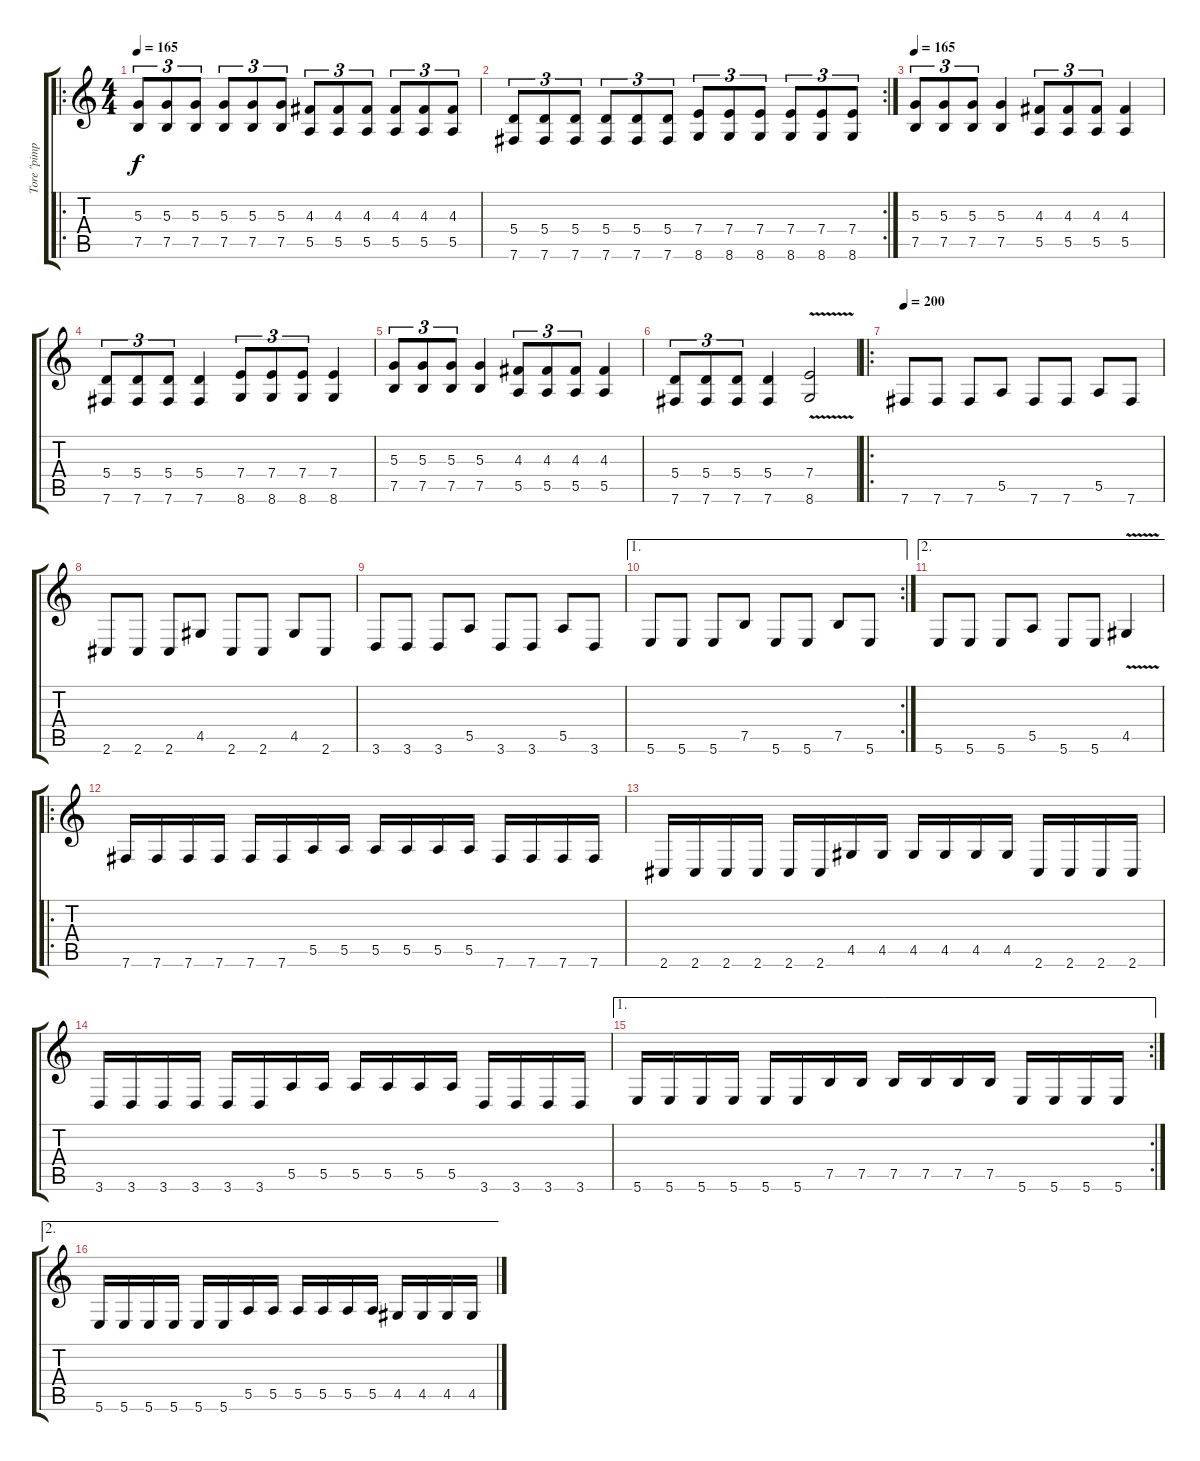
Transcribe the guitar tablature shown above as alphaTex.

\track ("Tore \"pimp\" Mogensen" "Tore \"pimp") {instrument distortionguitar}
\staff {score tabs}
\tuning (B3 Gb3 D3 A2 E2 B1) {hide}
\ro
\ts (4 4)
\tempo 165
\clef g2
\ks c
(5.3 7.5).8{tu (3 2) dy f} (5.3 7.5).8{tu (3 2)} (5.3 7.5).8{tu (3 2)} (5.3 7.5).8{tu (3 2)} (5.3 7.5).8{tu (3 2)} (5.3 7.5).8{tu (3 2)} (4.3 5.5).8{tu (3 2)} (4.3 5.5).8{tu (3 2)} (4.3 5.5).8{tu (3 2)} (4.3 5.5).8{tu (3 2)} (4.3 5.5).8{tu (3 2)} (4.3 5.5).8{tu (3 2)} |
\rc 2
(5.4 7.6).8{tu (3 2)} (5.4 7.6).8{tu (3 2)} (5.4 7.6).8{tu (3 2)} (5.4 7.6).8{tu (3 2)} (5.4 7.6).8{tu (3 2)} (5.4 7.6).8{tu (3 2)} (7.4 8.6).8{tu (3 2)} (7.4 8.6).8{tu (3 2)} (7.4 8.6).8{tu (3 2)} (7.4 8.6).8{tu (3 2)} (7.4 8.6).8{tu (3 2)} (7.4 8.6).8{tu (3 2)} |
\tempo 165
(5.3 7.5).8{tu (3 2)} (5.3 7.5).8{tu (3 2)} (5.3 7.5).8{tu (3 2)} (5.3 7.5).4 (4.3 5.5).8{tu (3 2)} (4.3 5.5).8{tu (3 2)} (4.3 5.5).8{tu (3 2)} (4.3 5.5).4 |
(5.4 7.6).8{tu (3 2)} (5.4 7.6).8{tu (3 2)} (5.4 7.6).8{tu (3 2)} (5.4 7.6).4 (7.4 8.6).8{tu (3 2)} (7.4 8.6).8{tu (3 2)} (7.4 8.6).8{tu (3 2)} (7.4 8.6).4 |
(5.3 7.5).8{tu (3 2)} (5.3 7.5).8{tu (3 2)} (5.3 7.5).8{tu (3 2)} (5.3 7.5).4 (4.3 5.5).8{tu (3 2)} (4.3 5.5).8{tu (3 2)} (4.3 5.5).8{tu (3 2)} (4.3 5.5).4 |
(5.4 7.6).8{tu (3 2)} (5.4 7.6).8{tu (3 2)} (5.4 7.6).8{tu (3 2)} (5.4 7.6).4 (7.4{v} 8.6{v}).2 |
\ro
\tempo 200
7.6.8 7.6.8 7.6.8 5.5.8 7.6.8 7.6.8 5.5.8 7.6.8 |
2.6.8 2.6.8 2.6.8 4.5.8 2.6.8 2.6.8 4.5.8 2.6.8 |
3.6.8 3.6.8 3.6.8 5.5.8 3.6.8 3.6.8 5.5.8 3.6.8 |
\ae 1
\rc 2
5.6.8 5.6.8 5.6.8 7.5.8 5.6.8 5.6.8 7.5.8 5.6.8 |
\ae 2
5.6.8 5.6.8 5.6.8 5.5.8 5.6.8 5.6.8 4.5{v}.4 |
\ro
7.6.16 7.6.16 7.6.16 7.6.16 7.6.16 7.6.16 5.5.16 5.5.16 5.5.16 5.5.16 5.5.16 5.5.16 7.6.16 7.6.16 7.6.16 7.6.16 |
2.6.16 2.6.16 2.6.16 2.6.16 2.6.16 2.6.16 4.5.16 4.5.16 4.5.16 4.5.16 4.5.16 4.5.16 2.6.16 2.6.16 2.6.16 2.6.16 |
3.6.16 3.6.16 3.6.16 3.6.16 3.6.16 3.6.16 5.5.16 5.5.16 5.5.16 5.5.16 5.5.16 5.5.16 3.6.16 3.6.16 3.6.16 3.6.16 |
\ae 1
\rc 2
5.6.16 5.6.16 5.6.16 5.6.16 5.6.16 5.6.16 7.5.16 7.5.16 7.5.16 7.5.16 7.5.16 7.5.16 5.6.16 5.6.16 5.6.16 5.6.16 |
\ae 2
5.6.16 5.6.16 5.6.16 5.6.16 5.6.16 5.6.16 5.5.16 5.5.16 5.5.16 5.5.16 5.5.16 5.5.16 4.5.16 4.5.16 4.5.16 4.5.16
